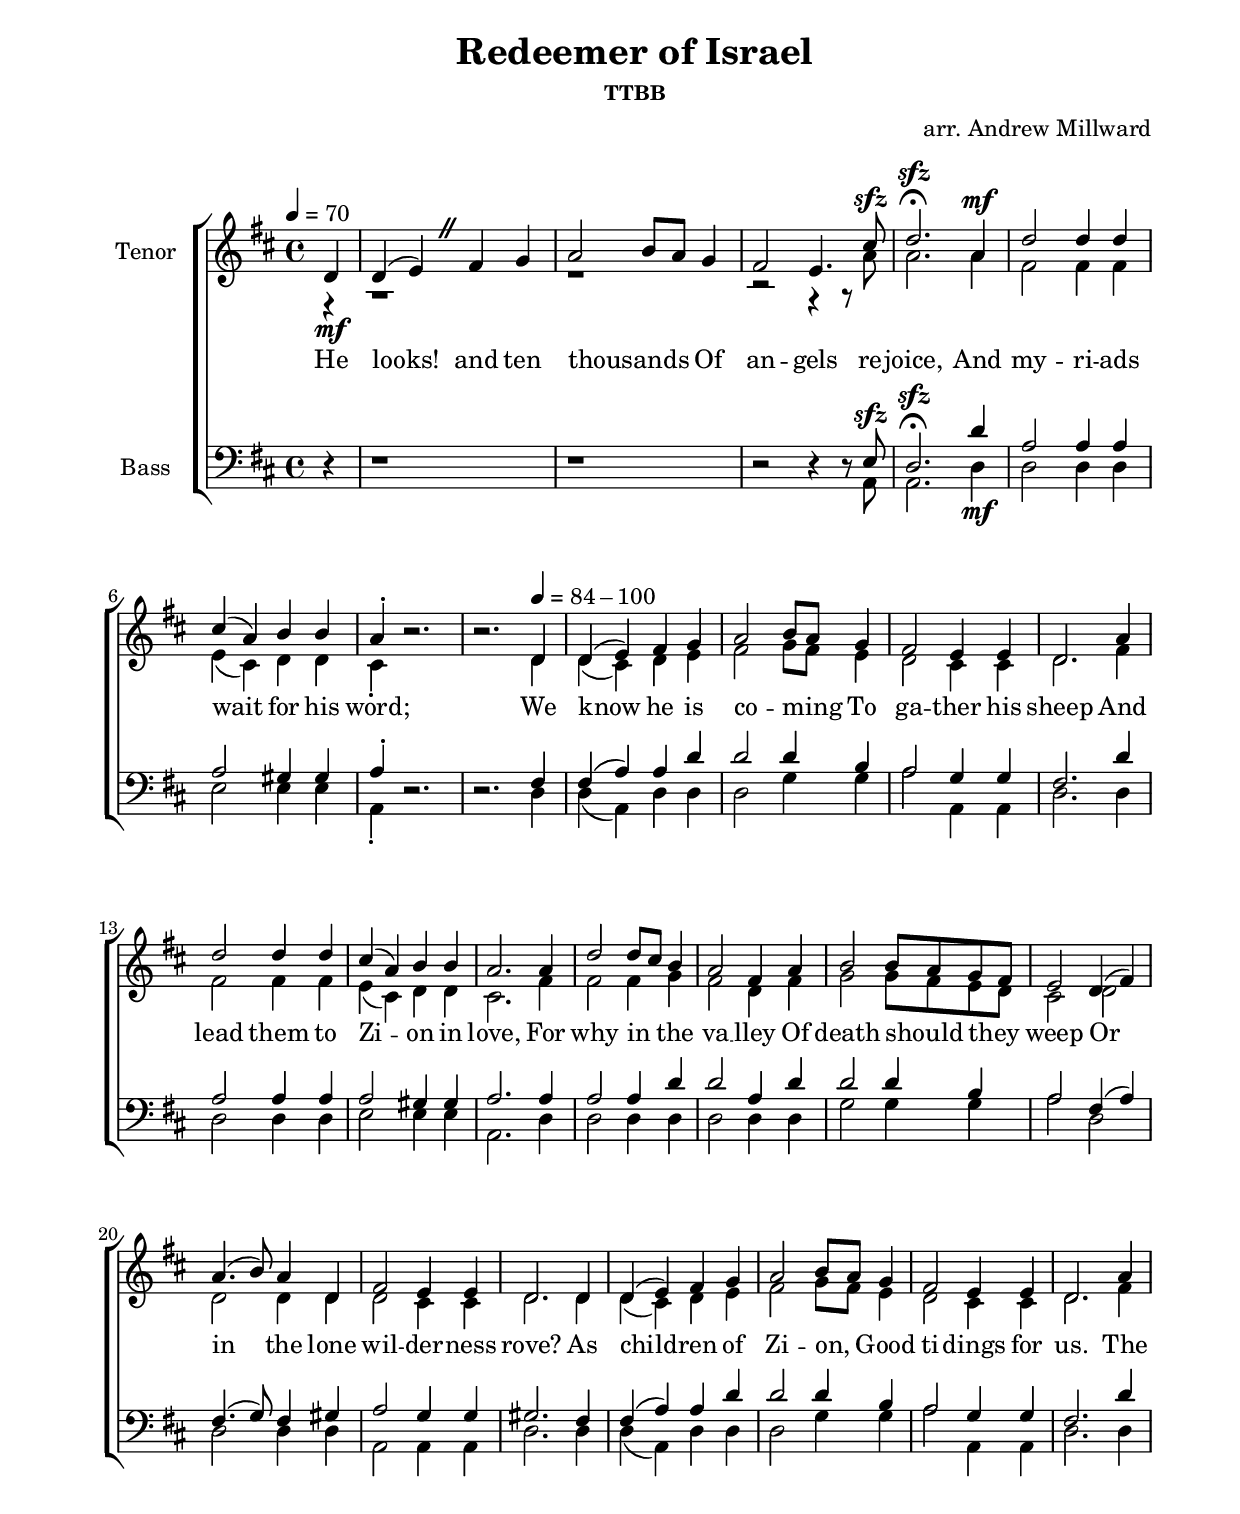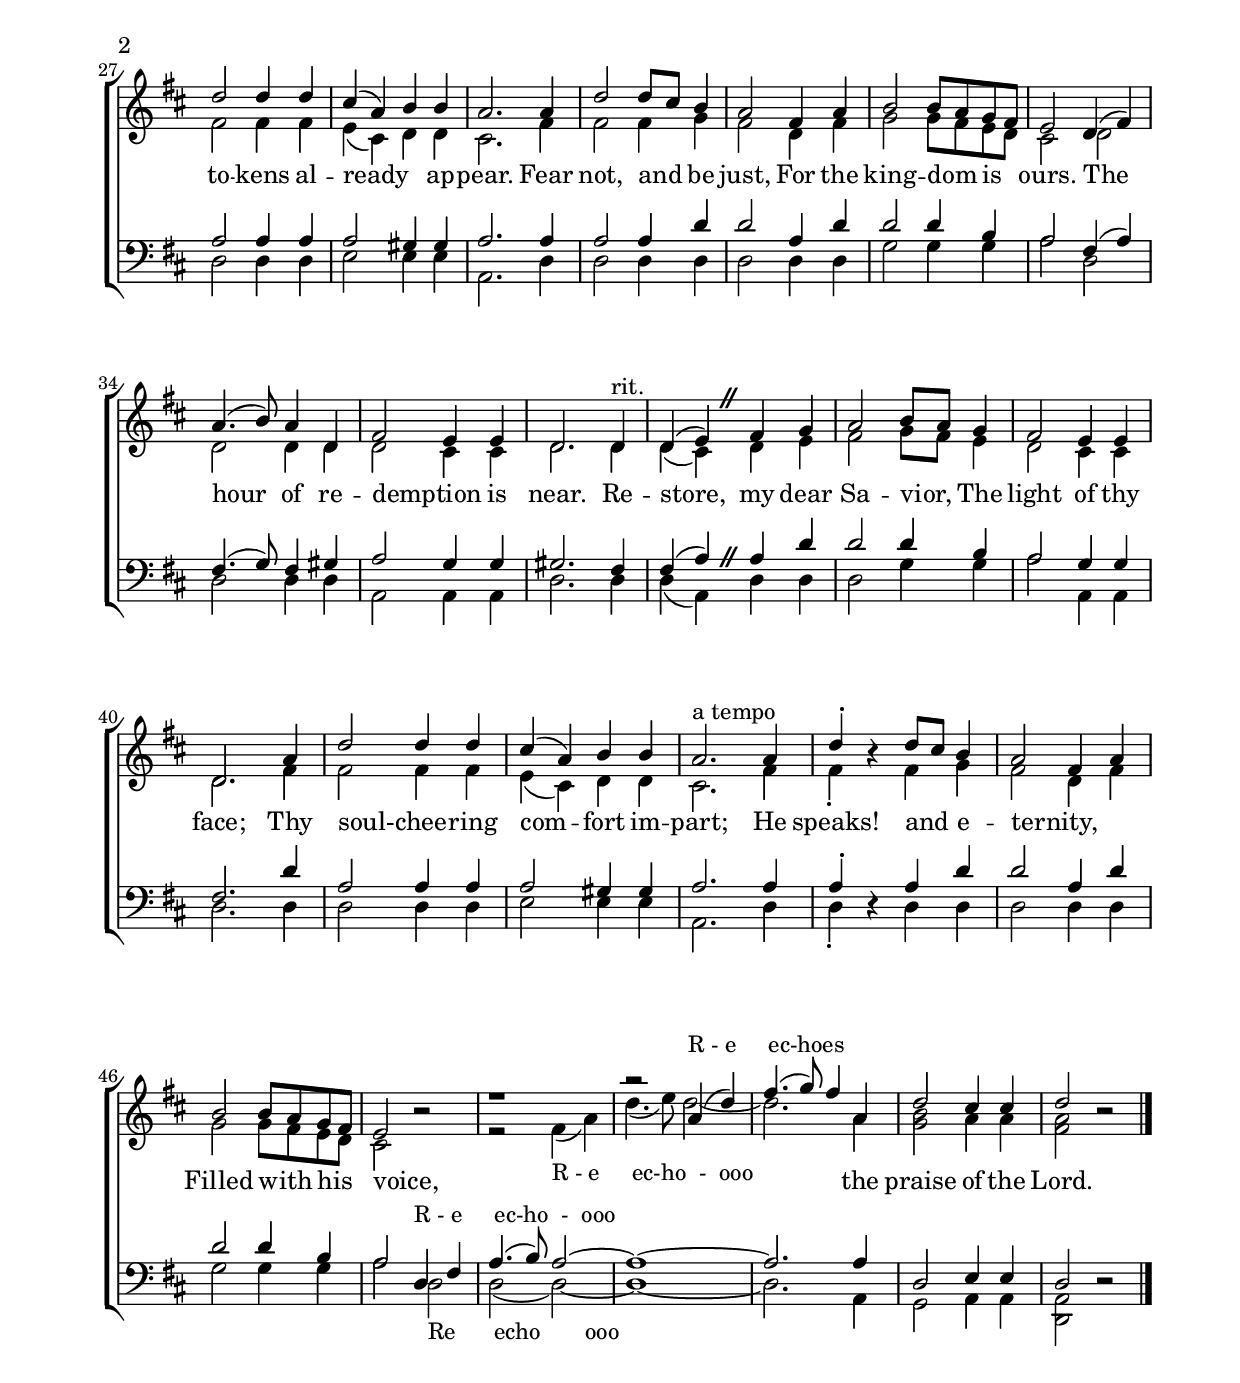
\version "2.24.2"

\header {
  title = "Redeemer of Israel"
  arranger = "arr. Andrew Millward"
  %copyright = "Copyright William Weatherholtz"
  subsubtitle = "TTBB"
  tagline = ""
  %meter = "Triumphant"
}

\paper {
  system-system-spacing = #'((padding . 8))
  top-margin = 15
  bottom-margin = 15
  left-margin = 20
  right-margin = 15
}

Time = {
    \time 4/4
  }
  
global = {
  \key d \major
  %\clef "treble_8"
}

% sets sharps and flats to s and f, respectively
\language "english"


tenone_music = \relative c' {
  \global
    \tempo 4 = 70
 \partial 4
 \voiceOne
 d4\mf d(e) \caesura fs g a2 b8 a g4 fs2 e4. cs'8^\sfz d2.^\sfz\fermata
 a4^\mf d2 d4 d cs(a) b b a\staccato r2. r2.
 
    \tempo 4 = 84-100
    
    \repeat unfold 2 {
      
      d,4 d(e) fs g a2 b8 a g4 fs2 e4 e d2.       a'4 d2 d4 d cs(a) b b a2.
      a4 d2 d8 cs b4 a2 fs4 a b2 b8 a g fs e2 	d4(fs) a4.(b8) a4 d,4 fs2 e4 e d2.
    }
    
      d4^"rit." d(e) \caesura fs g a2 b8 a g4 fs2 e4 e d2.       a'4 d2 d4 d cs(a) b b a2.^"a tempo"
      a4 d4\staccato r4 d8 cs b4 a2 fs4 a b2 b8 a g fs e2 	 r2 r1 r2 a4^"R - e     ec-hoes" (d4) fs4.(g8) fs4 a, d2 cs4 cs d2 r2\bar "|."
}

tentwo_music = \relative c' {
  \global
    \tempo 4 = 70
    \voiceTwo
    r4 r1 r1 r2 r4 r8 a'8 a2.
    a4 fs2 fs4 fs e(cs) d d cs\staccato r2. r2.
 
    %\tempo 4 = 84-100
    
    \repeat unfold 2 {
      
      d4 d(cs) d e fs2 g8 fs e4 d2 cs4 cs d2. fs4 fs2 fs4 fs e(cs) d d cs2.
      fs4 fs2 fs4 g fs2 d4 fs g2 g8 fs e d cs2 d2 d2 d4 d d2 cs4 cs d2.
    }
    
     d4 d(cs) \caesura d e fs2 g8 fs e4 d2 cs4 cs d2. fs4 fs2 fs4 fs e(cs) d d cs2.
      fs4 fs4\staccato r4 fs4 g fs2 d4 fs g2 g8 fs e d cs2 	r2 r2 fs4_"R - e     ec-ho  -  ooo" (a) d4. (e8) d2~  d2. a4 << b2 g2 >> a4 a4 << a2 fs2 >> r2
}

bassone = \relative c {
  \clef "bass"
  \global

    \tempo 4 = 70
    \voiceThree
    r4 r1 r1 r2 r4 r8 e8^\sfz d2.^\sfz\fermata
    d'4\mf a2 a4 a a2 gs4 gs a4\staccato r2. r2.
 
    %\tempo 4 = 84-100
    
    \repeat unfold 2 {
      
      fs4 fs (a) a d d2 d4 b a2 g4 g fs2. d'4 a2 a4 a a2 gs4 gs a2.
      a4 a2 a4 d d2 a4 d d2 d4 b a2 fs4 (a) fs4. (g8) fs4 gs a2 g4 g4 gs2.
    }
    
     fs4 fs (a)\caesura  a d d2 d4 b a2 g4 g fs2. d'4 a2 a4 a a2 gs4 gs a2.
      a4 a4\staccato r4 a4 d d2 a4 d d2 d4 b a2 	d,4^"R - e     ec-ho  -  ooo" fs4 a4. (b8) a2 ~ a1 ~ a2. a4 d,2 e4 e d2 r2 \bar "|."
}

basstwo = \relative c {
  \clef "bass"
  \global

    \tempo 4 = 70
    \voiceFour
    r4 r1 r1 r2 r4 r8 a8 a2.
    d4 d2 d4 d e2 e4 e a,\staccato r2. r2.
 
    %\tempo 4 = 84-100
    
    \repeat unfold 2 {
      
      d4 d (a) d d d2 g4 g a2 a,4 a d2.		d4 d2 d4 d e2 e4 e a,2.
      d4 d2 d4 d4 d2 d4 d4 g2 g4 g4 a2 d,2 d2 d4 d4 a2 a4 a4 d2.
    }
    
    d4 d (a) \caesura d d d2 g4 g a2 a,4 a d2.		d4 d2 d4 d e2 e4 e a,2.
      d4 d4\staccato r4 d4 d4 d2 d4 d4 g2 g4 g4 a2 	d,2_"Re      echo       ooo" d2 (d2)~ d1~ d2. a4 g2 a4 a <<a2 d,2 >> r2
    
}


tenlyrics = \lyricmode {
  He looks! and ten thousands _ _

Of an -- gels re -- joice,

And my -- ri -- ads wait for his word;



We know he is co --  _ ming

To ga -- ther his sheep

And lead them to Zi -- on in love,

For why in _ the va __ lley

Of death should _ they _ weep

Or in the lone wil -- der -- ness rove?


As children _ of Zi -- on, _ 

Good ti -- dings for us.

The to -- kens al -- ready _ ap -- pear.

Fear not, and _ be just,

For the king -- dom _ is _ ours.

The hour of re -- demption _ is near.
  
  
Re -- store, my dear Sa -- vior, _

The light of thy face;

Thy soul-chee _ -- ring com -- fort im -- part;

He speaks! and _ e -- ternity,  _ _

Filled with _ his _ voice,

_ _ _ 

the praise of the Lord.
}




\score {
\new ChoirStaff {
  <<
    \new Staff \with { instrumentName = "Tenor" 
      \consists Merge_rests_engraver
    }
    <<
      \new Voice = "solo" \tenone_music
      \new Lyrics \lyricsto "solo" \tenlyrics
      \new Voice \tentwo_music
    >>    
    
    
  \new Staff \with { instrumentName = "Bass" 
      \consists Merge_rests_engraver
    }
    <<
      \new Voice  \bassone
      %\new Lyrics \lyricsto "solo" \tenlyrics
      \new Voice \basstwo
    >>  
  >>
    }
}


%{


  TwoVoicesPerStaff = ##t
  SopranoInstrumentName = "Tenor"
  AltoInstrumentName = ""
  TenorInstrumentName = "Bass"
  BassInstrumentName = ""
  
  SopranoMusic = \tenone_music
  %SopranoLyrics = \tenlyrics
  AltoLyrics = \tenlyrics


  AltoMusic = \tentwo_music%\altomusic
  %TenorMusic = \tenor
  %BassMusic = \bass
  
  \include "satb.ly"
  
%}
  